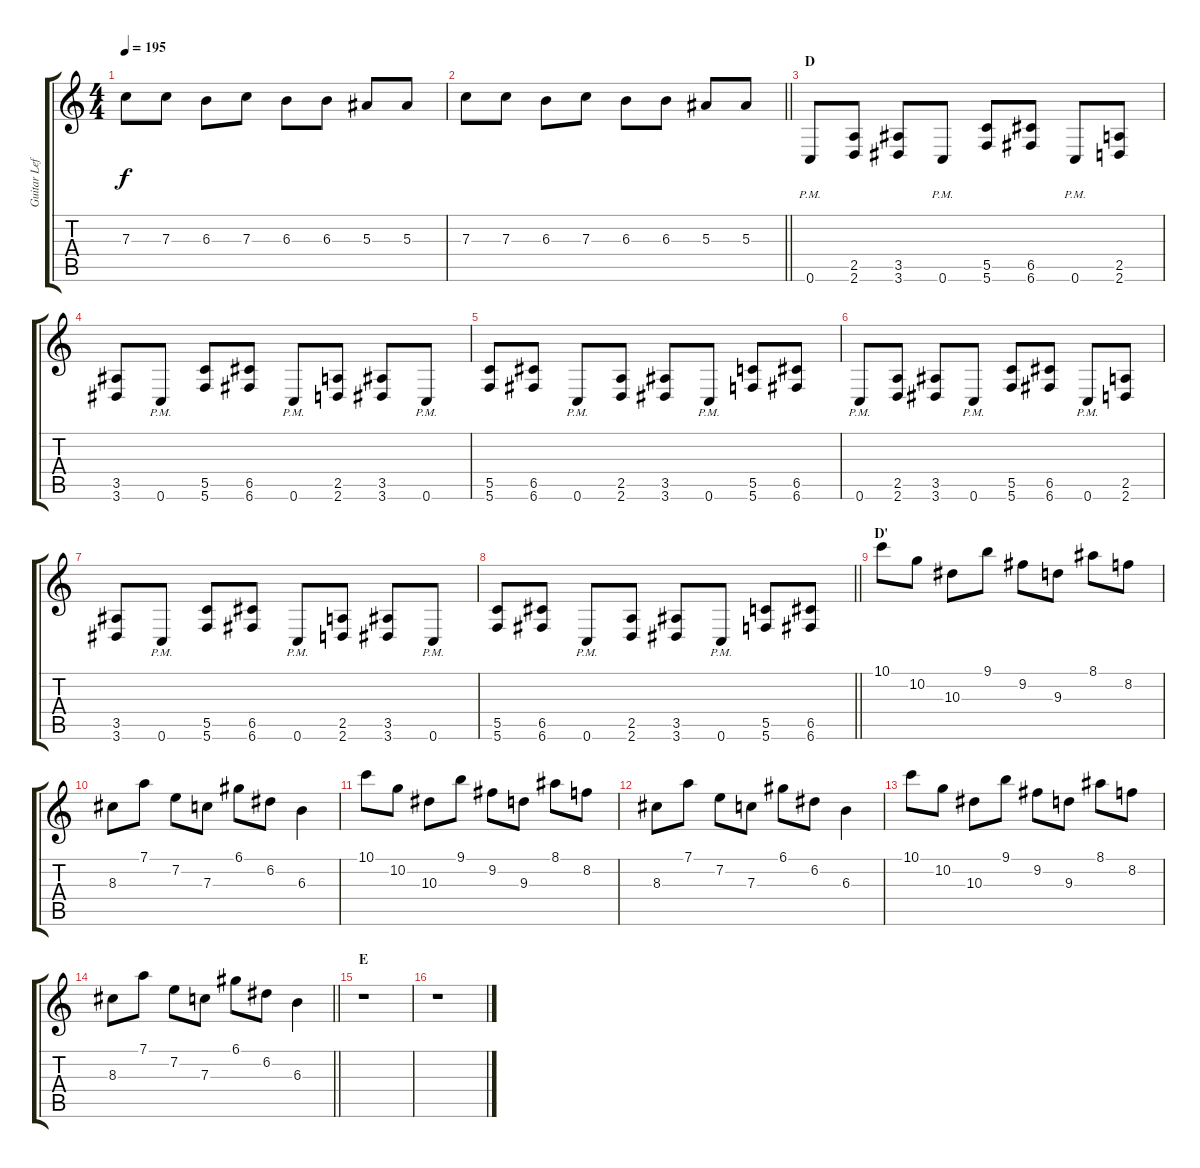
\track ("Guitar Left" "Guitar Lef") {instrument distortionguitar}
\staff {score tabs}
\tuning (D4 A3 F3 C3 G2 C2) {hide}
\ts (4 4)
\tempo 195
\clef g2
\ks c
7.3.8{dy f} 7.3.8 6.3.8 7.3.8 6.3.8 6.3.8 5.3.8 5.3.8 |
\barLineRight lightlight
7.3.8 7.3.8 6.3.8 7.3.8 6.3.8 6.3.8 5.3.8 5.3.8 |
\section ("" "D")
0.6{pm}.8 (2.5 2.6).8 (3.5 3.6).8 0.6{pm}.8 (5.5 5.6).8 (6.5 6.6).8 0.6{pm}.8 (2.5 2.6).8 |
(3.5 3.6).8 0.6{pm}.8 (5.5 5.6).8 (6.5 6.6).8 0.6{pm}.8 (2.5 2.6).8 (3.5 3.6).8 0.6{pm}.8 |
(5.5 5.6).8 (6.5 6.6).8 0.6{pm}.8 (2.5 2.6).8 (3.5 3.6).8 0.6{pm}.8 (5.5 5.6).8 (6.5 6.6).8 |
0.6{pm}.8 (2.5 2.6).8 (3.5 3.6).8 0.6{pm}.8 (5.5 5.6).8 (6.5 6.6).8 0.6{pm}.8 (2.5 2.6).8 |
(3.5 3.6).8 0.6{pm}.8 (5.5 5.6).8 (6.5 6.6).8 0.6{pm}.8 (2.5 2.6).8 (3.5 3.6).8 0.6{pm}.8 |
\barLineRight lightlight
(5.5 5.6).8 (6.5 6.6).8 0.6{pm}.8 (2.5 2.6).8 (3.5 3.6).8 0.6{pm}.8 (5.5 5.6).8 (6.5 6.6).8 |
\section ("" "D'")
10.1.8 10.2.8 10.3.8 9.1.8 9.2.8 9.3.8 8.1.8 8.2.8 |
8.3.8 7.1.8 7.2.8 7.3.8 6.1.8 6.2.8 6.3.4 |
10.1.8 10.2.8 10.3.8 9.1.8 9.2.8 9.3.8 8.1.8 8.2.8 |
8.3.8 7.1.8 7.2.8 7.3.8 6.1.8 6.2.8 6.3.4 |
10.1.8 10.2.8 10.3.8 9.1.8 9.2.8 9.3.8 8.1.8 8.2.8 |
\barLineRight lightlight
8.3.8 7.1.8 7.2.8 7.3.8 6.1.8 6.2.8 6.3.4 |
\section ("" "E")
r.1 |
r.1
